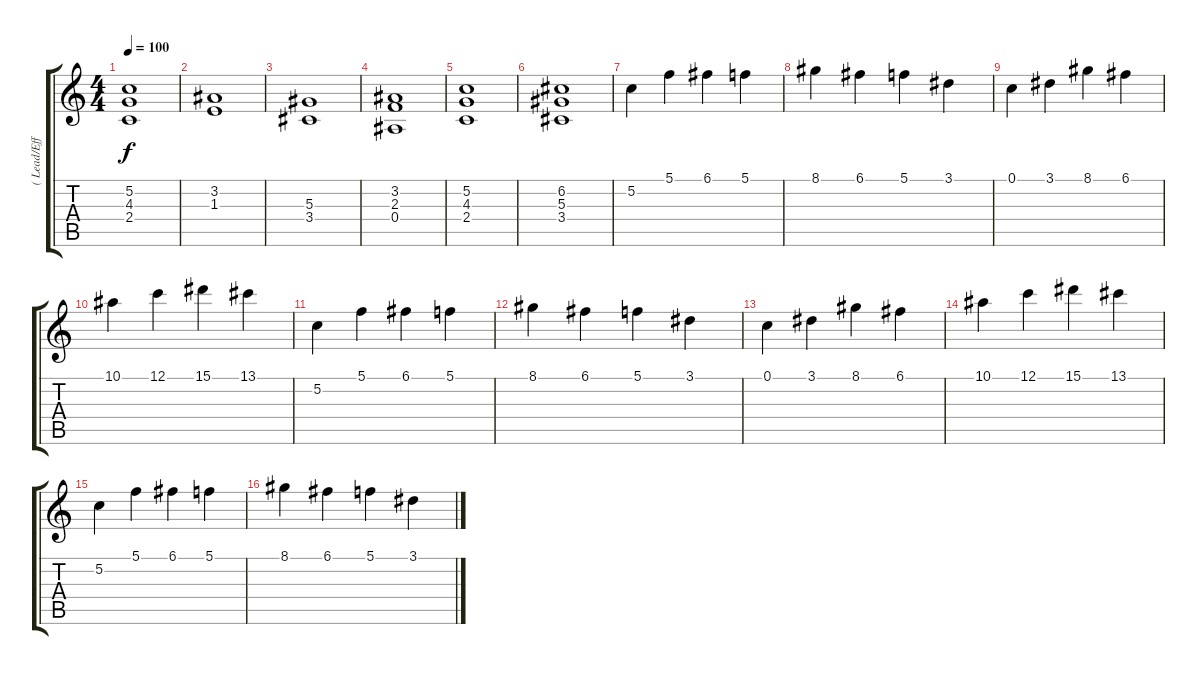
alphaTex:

\track ("( Lead/Effects/Solo )" "( Lead/Eff") {instrument overdrivenguitar}
\staff {score tabs}
\tuning (C4 G3 Eb3 Bb2 F2 C2) {hide}
\ts (4 4)
\tempo 100
\clef g2
\ks c
(5.2 4.3 2.4).1{dy f instrument overdrivenguitar} |
(3.2 1.3).1 |
(5.3 3.4).1 |
(3.2 2.3 0.4).1 |
(5.2 4.3 2.4).1 |
(6.2 5.3 3.4).1 |
5.2.4 5.1.4 6.1.4 5.1.4 |
8.1.4 6.1.4 5.1.4 3.1.4 |
0.1.4 3.1.4 8.1.4 6.1.4 |
10.1.4 12.1.4 15.1.4 13.1.4 |
5.2.4 5.1.4 6.1.4 5.1.4 |
8.1.4 6.1.4 5.1.4 3.1.4 |
0.1.4 3.1.4 8.1.4 6.1.4 |
10.1.4 12.1.4 15.1.4 13.1.4 |
5.2.4 5.1.4 6.1.4 5.1.4 |
8.1.4 6.1.4 5.1.4 3.1.4
